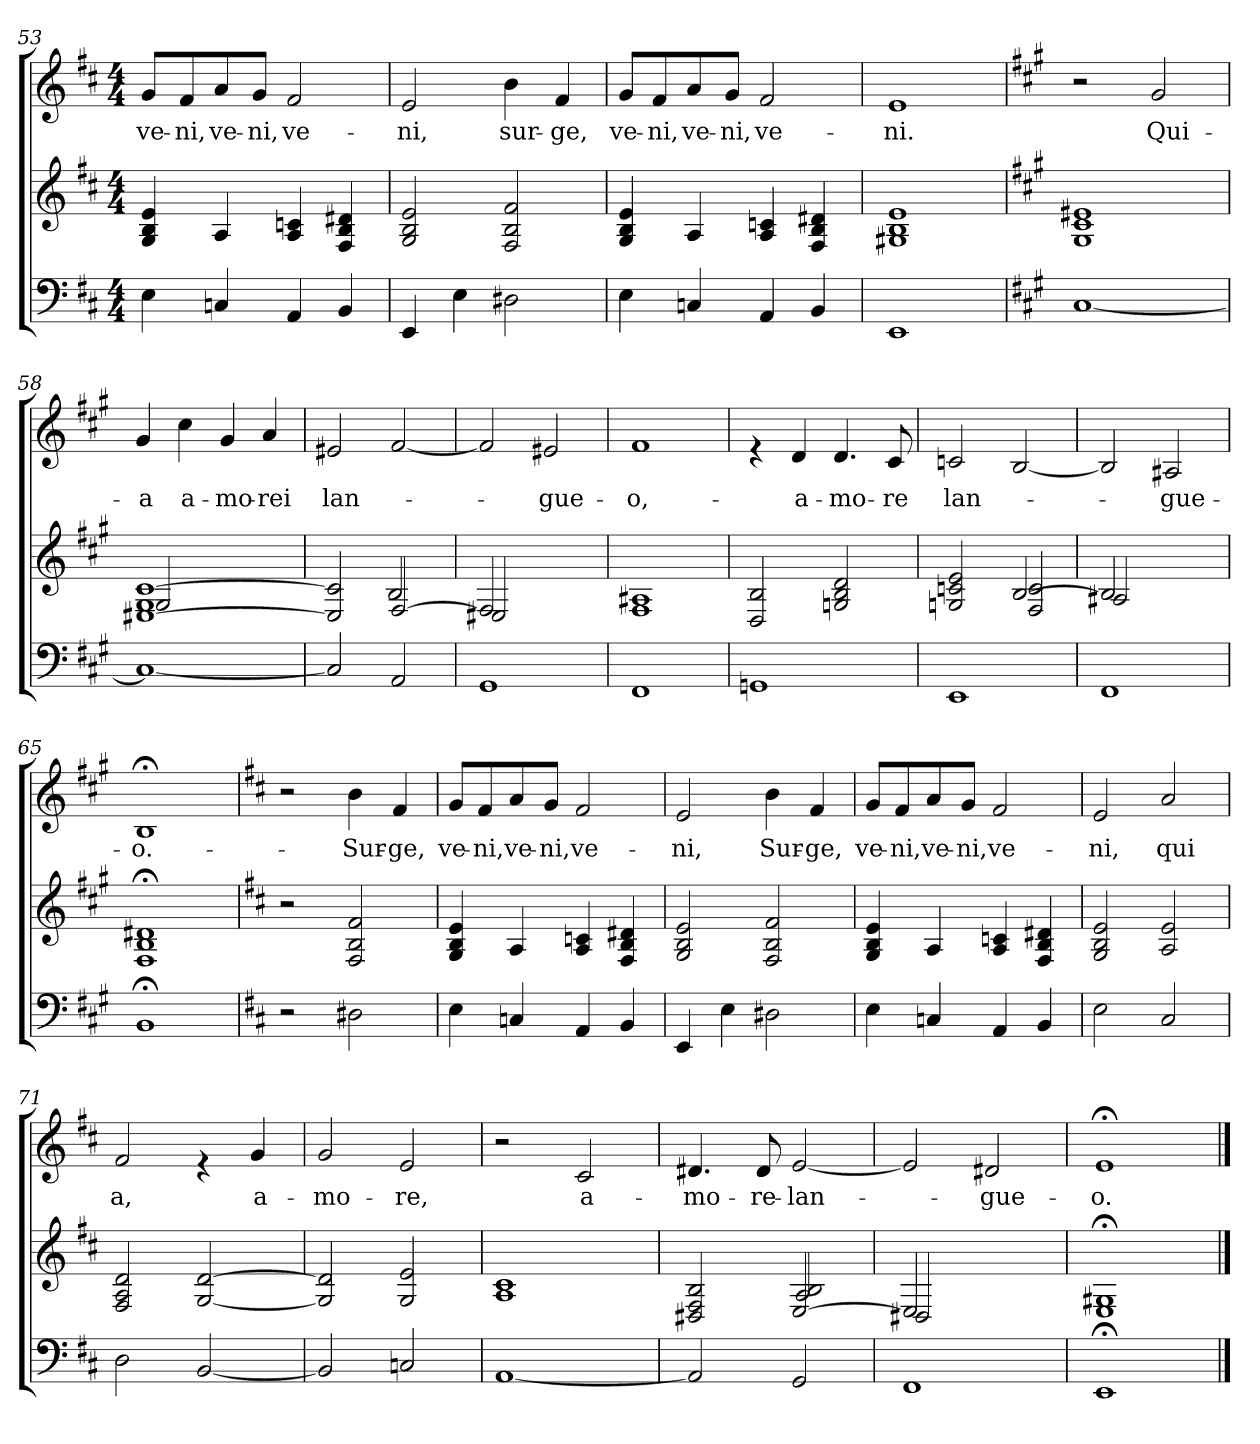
**kern	**kern	**kern	**text
*part3	*part2	*part1	*part1
*staff3	*staff2	*staff1	*staff1
*clefF4	*clefG2	*clefG2	*
*k[f#c#]	*k[f#c#]	*k[f#c#]	*
*D:	*D:	*D:	*
*M4/4	*M4/4	*M4/4	*
=53	=53	=53	=53
!	!	!	!LO:LY:b
4E\	4G/ 4B/ 4e/	8g/L	ve-
!	!	!	!LO:LY:b
.	.	8f#/	-ni,
!	!	!	!LO:LY:b
4Cn/	4A/	8a/	ve-
!	!	!	!LO:LY:b
.	.	8g/J	-ni,
!	!	!	!LO:LY:b
4AA/	4A/ 4cn/	2f#/	ve-
4BB/	4F#/ 4B/ 4d#X/	.	.
=54	=54	=54	=54
!	!	!	!LO:LY:b
4EE/	2G/ 2B/ 2e/	2e/	-ni,
4E\	.	.	.
!	!	!	!LO:LY:b
2D#X\	2F#/ 2B/ 2f#/	4b\	sur-
!	!	!	!LO:LY:b
.	.	4f#/	-ge,
=55	=55	=55	=55
!	!	!	!LO:LY:b
4E\	4G/ 4B/ 4e/	8g/L	ve-
!	!	!	!LO:LY:b
.	.	8f#/	-ni,
!	!	!	!LO:LY:b
4Cn/	4A/	8a/	ve-
!	!	!	!LO:LY:b
.	.	8g/J	-ni,
!	!	!	!LO:LY:b
4AA/	4A/ 4cn/	2f#/	ve-
4BB/	4F#/ 4B/ 4d#X/	.	.
=56	=56	=56	=56
!	!	!	!LO:LY:b
1EE	1G#X 1B 1e	1e	-ni.
!!LO:LB:g=z
=57	=57	=57	=57
*k[f#c#g#]	*k[f#c#g#]	*k[f#c#g#]	*
*A:	*A:	*A:	*
[<1C#	1G# 1c# 1e#X	2r	.
!	!	!	!LO:LY:b
.	.	2g#/	Qui-
=58	=58	=58	=58
*	*^	*	*
*	*	*^	*	*
!	!	!	!	!	!LO:LY:b
1C#_	[<1E#X [<1c#	1G#	2G#/	4g#/	-a
!	!	!	!	!	!LO:LY:b
.	.	.	.	4cc#\	a-
!	!	!	!	!	!LO:LY:b
.	.	.	2ryy	4g#/	-mo-
!	!	!	!	!	!LO:LY:b
.	.	.	.	4a/	-rei
*	*	*v	*v	*	*
=59	=59	=59	=59	=59
!	!	!	!	!LO:LY:b
2C#/]	2E#/] 2c#/]	2ryy	2e#X/	lan-
2AA/	[<2F#/	2B/	[<2f#/	.
=60	=60	=60	=60	=60
1GG#	2F#/]	2E#X/	2f#/]	.
!	!	!	!	!LO:LY:b
.	2ryy	2ryy	2e#X/	-gue-
=61	=61	=61	=61	=61
!	!	!	!	!LO:LY:b
*	*v	*v	*	*
1FF#	1F# 1A#X	1f#	-o,-
!!LO:PB:g=z
=62	=62	=62	=62
1GGn	2D/ 2B/	4re	.
!	!	!	!LO:LY:b
.	.	4d/	-a-
!	!	!	!LO:LY:b
.	2Gn/ 2B/ 2d/	4.d/	-mo-
!	!	!	!LO:LY:b
.	.	8c#/	-re
=63	=63	=63	=63
*	*^	*	*
!	!	!	!	!LO:LY:b
1EE	2Gn/ 2cn/ 2e/	2ryy	2cn/	lan-
.	[<2B/	2F#/ 2c/	[<2B/	.
=64	=64	=64	=64	=64
1FF#	2B/]	2A#X/	2B/]	.
!	!	!	!	!LO:LY:b
.	2ryy	2ryy	2A#X/	-gue-
=65	=65	=65	=65	=65
!	!	!	!	!LO:LY:b
*	*v	*v	*	*
1BB;	1F#; 1B; 1d#X;	1B;	-o.-
=66	=66	=66	=66
*k[f#c#]	*k[f#c#]	*k[f#c#]	*
*D:	*D:	*D:	*
2r	2r	2r	.
!	!	!	!LO:LY:b
2D#X\	2F#/ 2B/ 2f#/	4b\	-Sur-
!	!	!	!LO:LY:b
.	.	4f#/	-ge,
!!LO:LB:g=z
=67	=67	=67	=67
!	!	!	!LO:LY:b
4E\	4G/ 4B/ 4e/	8g/L	ve-
!	!	!	!LO:LY:b
.	.	8f#/	-ni,
!	!	!	!LO:LY:b
4Cn/	4A/	8a/	ve-
!	!	!	!LO:LY:b
.	.	8g/J	-ni,
!	!	!	!LO:LY:b
4AA/	4A/ 4cn/	2f#/	ve-
4BB/	4F#/ 4B/ 4d#X/	.	.
=68	=68	=68	=68
!	!	!	!LO:LY:b
4EE/	2G/ 2B/ 2e/	2e/	-ni,
4E\	.	.	.
!	!	!	!LO:LY:b
2D#X\	2F#/ 2B/ 2f#/	4b\	Sur-
!	!	!	!LO:LY:b
.	.	4f#/	-ge,
=69	=69	=69	=69
!	!	!	!LO:LY:b
4E\	4G/ 4B/ 4e/	8g/L	ve-
!	!	!	!LO:LY:b
.	.	8f#/	-ni,
!	!	!	!LO:LY:b
4Cn/	4A/	8a/	ve-
!	!	!	!LO:LY:b
.	.	8g/J	-ni,
!	!	!	!LO:LY:b
4AA/	4A/ 4cn/	2f#/	ve-
4BB/	4F#/ 4B/ 4d#X/	.	.
=70	=70	=70	=70
!	!	!	!LO:LY:b
2E\	2G/ 2B/ 2e/	2e/	-ni,
!	!	!	!LO:LY:b
2C#/	2A/ 2e/	2a/	qui
!!LO:LB:g=z
=71	=71	=71	=71
!	!	!	!LO:LY:b
2D\	2F#/ 2A/ 2d/	2f#/	a,
[<2BB/	[<2G/ [<2d/	4re	.
!	!	!	!LO:LY:b
.	.	4g/	a-
=72	=72	=72	=72
!	!	!	!LO:LY:b
2BB/]	2G/] 2d/]	2g/	-mo-
!	!	!	!LO:LY:b
2Cn/	2G/ 2e/	2e/	-re,
=73	=73	=73	=73
[<1AA	1A 1c#	2r	.
!	!	!	!LO:LY:b
.	.	2c#/	a-
=74	=74	=74	=74
*	*^	*	*
!	!	!	!	!LO:LY:b
2AA/]	2D#X/ 2F#/ 2B/	2ryy	4.d#X/	-mo-
!	!	!	!	!LO:LY:b
.	.	.	8d#/	-re-
!	!	!	!	!LO:LY:b
2GG/	[<2E/	2A/ 2B/	[<2e/	-lan-
=75	=75	=75	=75	=75
1FF#	2E/]	2D#X/	2e/]	.
!	!	!	!	!LO:LY:b
.	2ryy	2ryy	2d#X/	-gue-
=76	=76	=76	=76	=76
!	!	!	!	!LO:LY:b
*	*v	*v	*	*
1EE;	1E; 1G#X;	1e;	-o.
==	==	==	==
*-	*-	*-	*-
